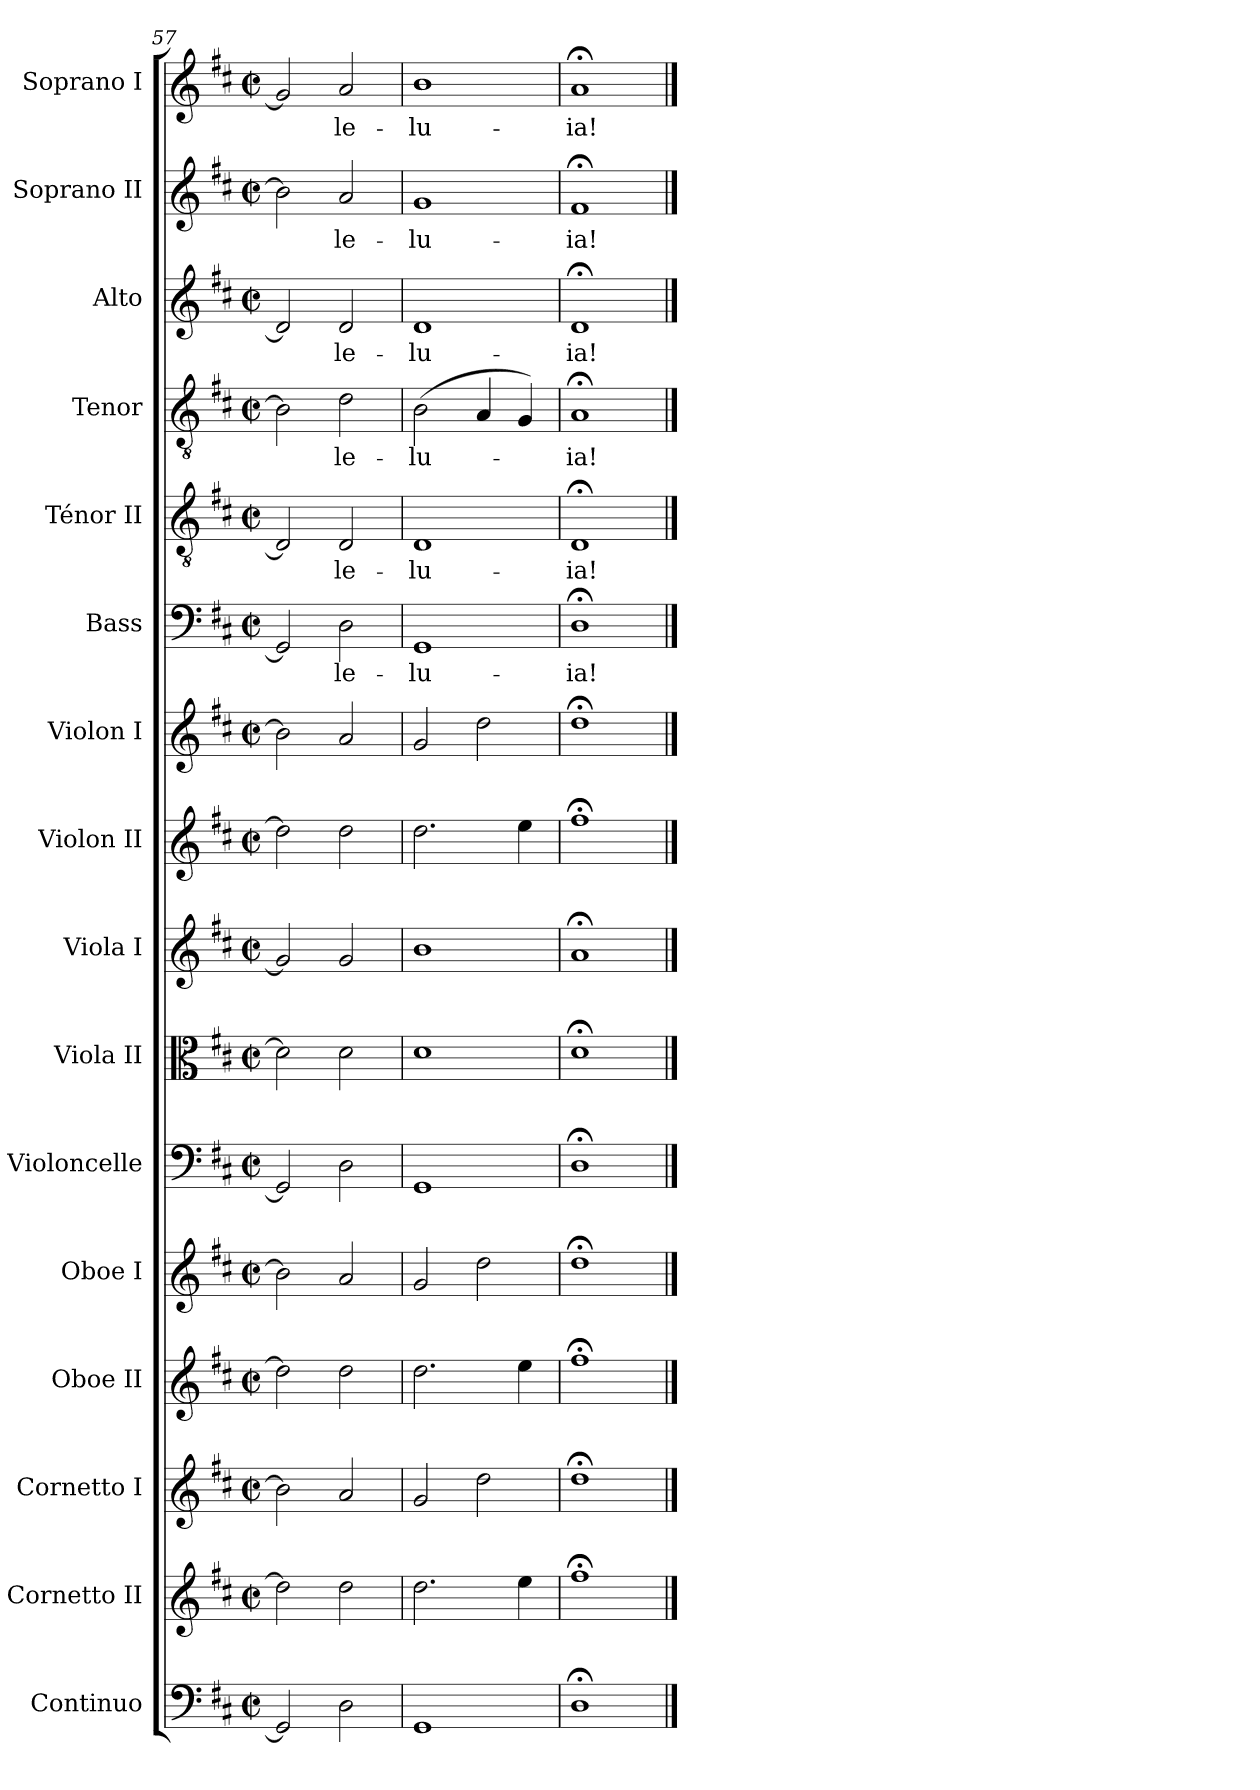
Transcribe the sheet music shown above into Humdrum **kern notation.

**kern	**kern	**kern	**kern	**kern	**kern	**kern	**kern	**kern	**kern	**kern	**text	**kern	**text	**kern	**text	**kern	**text	**kern	**text	**kern	**text
*part16	*part15	*part14	*part13	*part12	*part11	*part10	*part9	*part8	*part7	*part6	*part6	*part5	*part5	*part4	*part4	*part3	*part3	*part2	*part2	*part1	*part1
*staff16	*staff15	*staff14	*staff13	*staff12	*staff11	*staff10	*staff9	*staff8	*staff7	*staff6	*staff6	*staff5	*staff5	*staff4	*staff4	*staff3	*staff3	*staff2	*staff2	*staff1	*staff1
*I"Continuo	*I"Cornetto II	*I"Cornetto I	*I"Oboe II	*I"Oboe I	*I"Violoncelle	*I"Viola II	*I"Viola I	*I"Violon II	*I"Violon I	*I"Bass	*	*I"Ténor II	*	*I"Tenor	*	*I"Alto	*	*I"Soprano II	*	*I"Soprano I	*
*I'Cont.	*I'Cor. II	*I'Cor. I	*I'Ob II	*I'Ob I	*I'Vlc	*I'Vla.II	*I'Vla.I	*I'Vln.II	*I'Vln.I	*I'B.	*	*I'T.II	*	*	*	*I'A.	*	*I'S.II	*	*I'S.I	*
*clefF4	*clefG2	*clefG2	*clefG2	*clefG2	*clefF4	*clefC3	*clefG2	*clefG2	*clefG2	*clefF4	*	*clefGv2	*	*clefGv2	*	*clefG2	*	*clefG2	*	*clefG2	*
*k[f#c#]	*k[f#c#]	*k[f#c#]	*k[f#c#]	*k[f#c#]	*k[f#c#]	*k[f#c#]	*k[f#c#]	*k[f#c#]	*k[f#c#]	*k[f#c#]	*	*k[f#c#]	*	*k[f#c#]	*	*k[f#c#]	*	*k[f#c#]	*	*k[f#c#]	*
*M2/2	*M2/2	*M2/2	*M2/2	*M2/2	*M2/2	*M2/2	*M2/2	*M2/2	*M2/2	*M2/2	*	*M2/2	*	*M2/2	*	*M2/2	*	*M2/2	*	*M2/2	*
*met(c|)	*met(c|)	*met(c|)	*met(c|)	*met(c|)	*met(c|)	*met(c|)	*met(c|)	*met(c|)	*met(c|)	*met(c|)	*	*met(c|)	*	*met(c|)	*	*met(c|)	*	*met(c|)	*	*met(c|)	*
=57	=57	=57	=57	=57	=57	=57	=57	=57	=57	=57	=57	=57	=57	=57	=57	=57	=57	=57	=57	=57	=57
2GG/]	2dd\]	2b\]	2dd\]	2b\]	2GG/]	2d\]	2g/]	2dd\]	2b\]	2GG/]	.	2D/]	.	2B\]	.	2d/]	.	2b\]	.	2g/]	.
!	!	!	!	!	!	!	!	!	!	!	!LO:LY:b	!	!LO:LY:b	!	!LO:LY:b	!	!LO:LY:b	!	!LO:LY:b	!	!LO:LY:b
2D\	2dd\	2a/	2dd\	2a/	2D\	2d\	2g/	2dd\	2a/	2D\	-le-	2D/	-le-	2d\	-le-	2d/	-le-	2a/	-le-	2a/	-le-
=58	=58	=58	=58	=58	=58	=58	=58	=58	=58	=58	=58	=58	=58	=58	=58	=58	=58	=58	=58	=58	=58
!	!	!	!	!	!	!	!	!	!	!	!LO:LY:b	!	!LO:LY:b	!	!LO:LY:b	!	!LO:LY:b	!	!LO:LY:b	!	!LO:LY:b
1GG	2.dd\	2g/	2.dd\	2g/	1GG	1d	1b	2.dd\	2g/	1GG	-lu-	1D	-lu-	(<2B\	-lu-	1d	-lu-	1g	-lu-	1b	-lu-
.	.	2dd\	.	2dd\	.	.	.	.	2dd\	.	.	.	.	4A/	.	.	.	.	.	.	.
.	4ee\	.	4ee\	.	.	.	.	4ee\	.	.	.	.	.	4G/)	.	.	.	.	.	.	.
=59	=59	=59	=59	=59	=59	=59	=59	=59	=59	=59	=59	=59	=59	=59	=59	=59	=59	=59	=59	=59	=59
!	!	!	!	!	!	!	!	!	!	!	!LO:LY:b	!	!LO:LY:b	!	!LO:LY:b	!	!LO:LY:b	!	!LO:LY:b	!	!LO:LY:b
1D;<	1ff#;<	1dd;<	1ff#;<	1dd;<	1D;<	1d;<	1a;<	1ff#;<	1dd;<	1D;<	-ia!	1D;<	-ia!	1A;<	-ia!	1d;<	-ia!	1f#;<	-ia!	1a;<	-ia!
==	==	==	==	==	==	==	==	==	==	==	==	==	==	==	==	==	==	==	==	==	==
*-	*-	*-	*-	*-	*-	*-	*-	*-	*-	*-	*-	*-	*-	*-	*-	*-	*-	*-	*-	*-	*-
